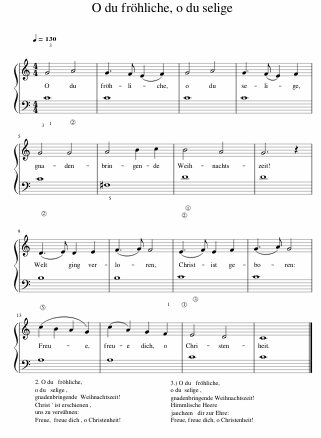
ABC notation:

X:1
%%score { 1 | 2 }
L:1/8
Q:1/4=130
M:4/4
I:linebreak $
K:C
V:1 treble
V:2 bass
V:1
 !3!G4 A4 | G3 F (E2 F2) | G4 A4 | G3 (F E2) F2 |$ !3!G4 G4 | %5
 A4 B2 c2 | B4 A4 | G6 z2 |$ (D3 E) D2 E2 | (F3 G) F4 | %10
 (E3 F) E2 F2 | (G3 A) G4 |$ (c2 B2 A2 G2) | (c2 A2) G2 !1!F2 | E4 D4 | %15
 C8 |] %16
V:2
 !1!C8 | C8 | C8 | C8 |$ C8 | %5
 !5!^F,8 | D8 | D8 |$ B,8 | B,8 | %10
 C8 | C8 |$ A,8 | A,8 | C8 | %15
 C8 |] %16
